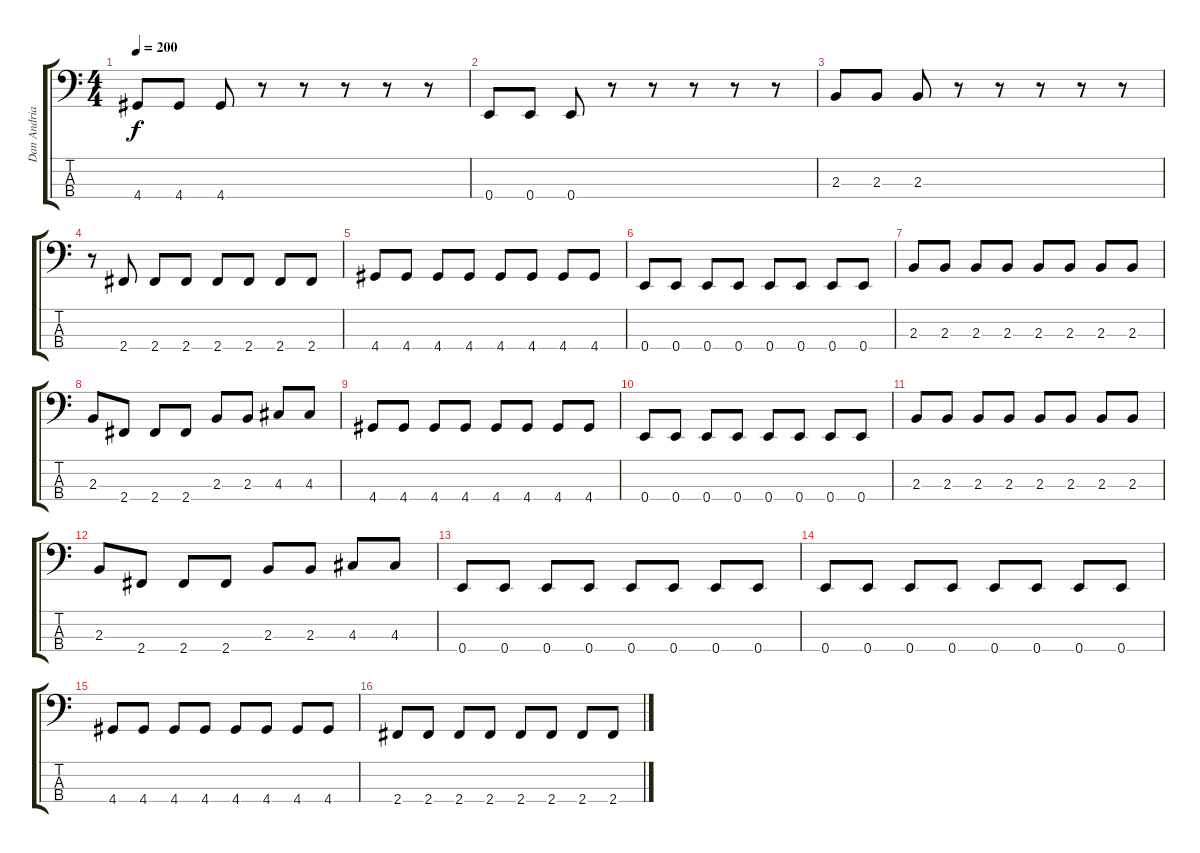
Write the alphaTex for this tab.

\track ("Dan Andriano" "Dan Andria") {instrument electricbasspick}
\staff {score tabs}
\tuning (G2 D2 A1 E1) {hide}
\ts (4 4)
\tempo 200
\clef f4
\ks c
4.4.8{dy f} 4.4.8 4.4.8 r.8 r.8 r.8 r.8 r.8 |
0.4.8 0.4.8 0.4.8 r.8 r.8 r.8 r.8 r.8 |
2.3.8 2.3.8 2.3.8 r.8 r.8 r.8 r.8 r.8 |
r.8 2.4.8 2.4.8 2.4.8 2.4.8 2.4.8 2.4.8 2.4.8 |
4.4.8 4.4.8 4.4.8 4.4.8 4.4.8 4.4.8 4.4.8 4.4.8 |
0.4.8 0.4.8 0.4.8 0.4.8 0.4.8 0.4.8 0.4.8 0.4.8 |
2.3.8 2.3.8 2.3.8 2.3.8 2.3.8 2.3.8 2.3.8 2.3.8 |
2.3.8 2.4.8 2.4.8 2.4.8 2.3.8 2.3.8 4.3.8 4.3.8 |
4.4.8 4.4.8 4.4.8 4.4.8 4.4.8 4.4.8 4.4.8 4.4.8 |
0.4.8 0.4.8 0.4.8 0.4.8 0.4.8 0.4.8 0.4.8 0.4.8 |
2.3.8 2.3.8 2.3.8 2.3.8 2.3.8 2.3.8 2.3.8 2.3.8 |
2.3.8 2.4.8 2.4.8 2.4.8 2.3.8 2.3.8 4.3.8 4.3.8 |
0.4.8 0.4.8 0.4.8 0.4.8 0.4.8 0.4.8 0.4.8 0.4.8 |
0.4.8 0.4.8 0.4.8 0.4.8 0.4.8 0.4.8 0.4.8 0.4.8 |
4.4.8 4.4.8 4.4.8 4.4.8 4.4.8 4.4.8 4.4.8 4.4.8 |
2.4.8 2.4.8 2.4.8 2.4.8 2.4.8 2.4.8 2.4.8 2.4.8
